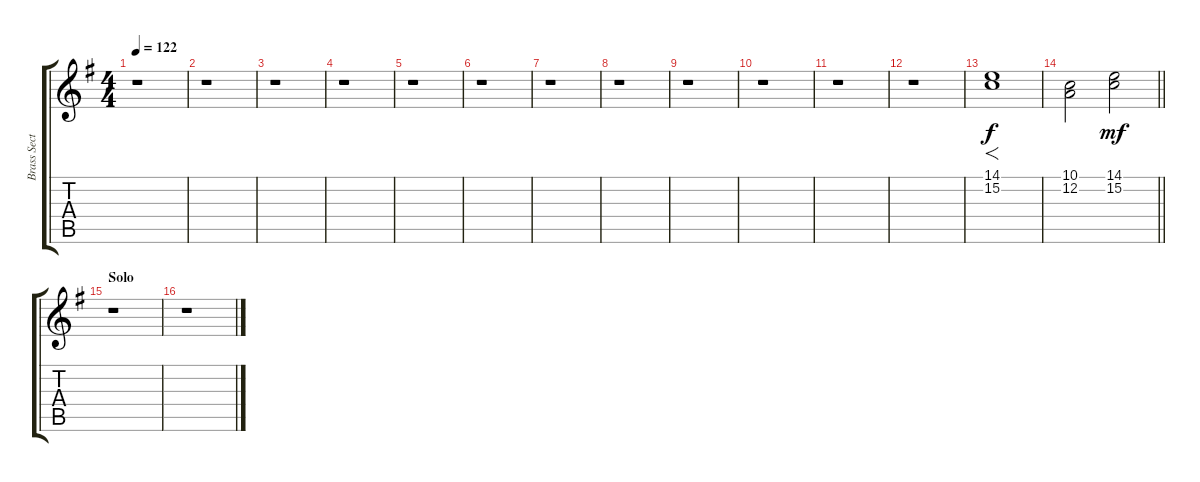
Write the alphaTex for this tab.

\track ("Brass Section II" "Brass Sect") {instrument trumpet}
\staff {score tabs}
\tuning (D4 A3 F3 C3 G2 D2) {hide}
\ts (4 4)
\tempo 122
\clef g2
\ks g
r.1{dy f} |
r.1 |
r.1 |
r.1 |
r.1 |
r.1 |
r.1 |
r.1 |
r.1 |
r.1 |
r.1 |
r.1 |
(14.1 15.2).1{f} |
\barLineRight lightlight
(10.1 12.2).2 (14.1 15.2).2{dy mf} |
\section ("" "Solo")
r.1 |
r.1
